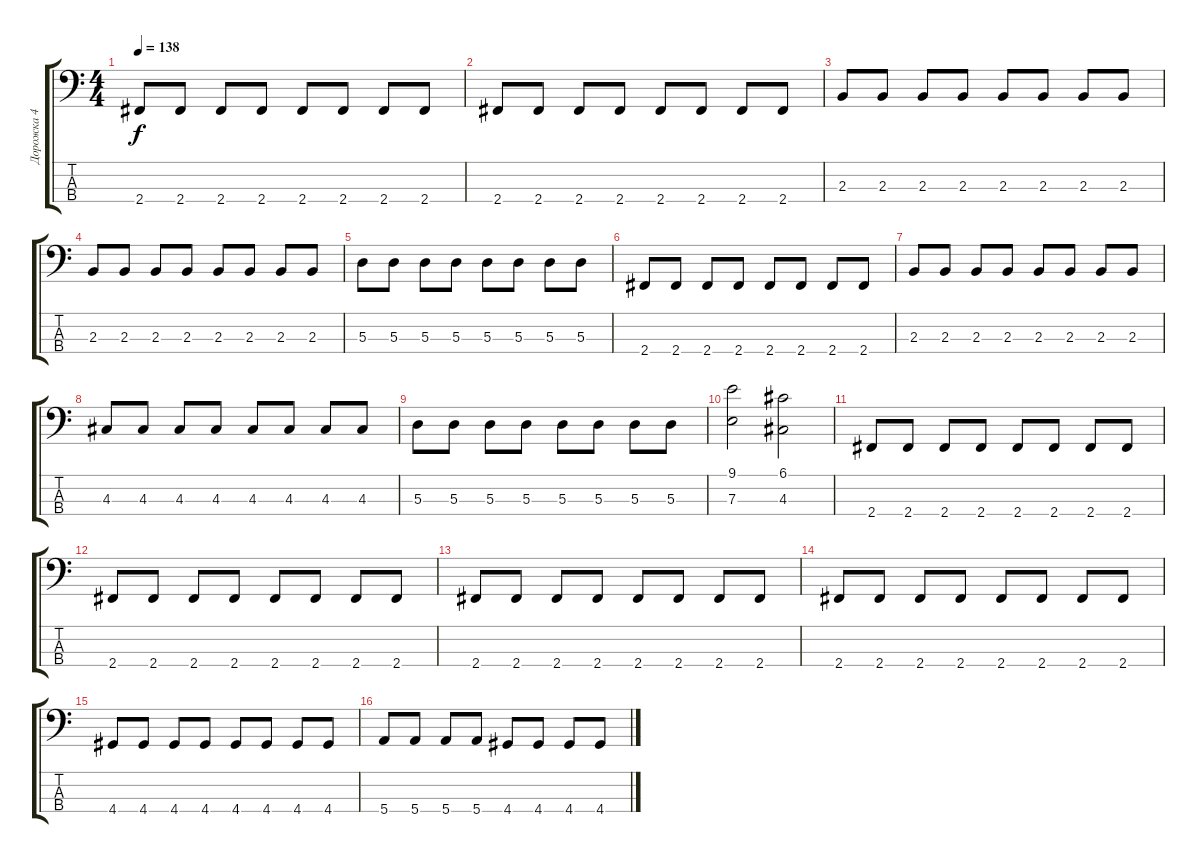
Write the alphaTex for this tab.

\track ("Дорожка 4" "Дорожка 4") {instrument electricbasspick}
\staff {score tabs}
\tuning (G2 D2 A1 E1) {hide}
\ts (4 4)
\tempo 138
\clef f4
\ks c
2.4.8{dy f} 2.4.8 2.4.8 2.4.8 2.4.8 2.4.8 2.4.8 2.4.8 |
2.4.8 2.4.8 2.4.8 2.4.8 2.4.8 2.4.8 2.4.8 2.4.8 |
2.3.8 2.3.8 2.3.8 2.3.8 2.3.8 2.3.8 2.3.8 2.3.8 |
2.3.8 2.3.8 2.3.8 2.3.8 2.3.8 2.3.8 2.3.8 2.3.8 |
5.3.8 5.3.8 5.3.8 5.3.8 5.3.8 5.3.8 5.3.8 5.3.8 |
2.4.8 2.4.8 2.4.8 2.4.8 2.4.8 2.4.8 2.4.8 2.4.8 |
2.3.8 2.3.8 2.3.8 2.3.8 2.3.8 2.3.8 2.3.8 2.3.8 |
4.3.8 4.3.8 4.3.8 4.3.8 4.3.8 4.3.8 4.3.8 4.3.8 |
5.3.8 5.3.8 5.3.8 5.3.8 5.3.8 5.3.8 5.3.8 5.3.8 |
(9.1 7.3).2 (6.1 4.3).2 |
2.4.8 2.4.8 2.4.8 2.4.8 2.4.8 2.4.8 2.4.8 2.4.8 |
2.4.8 2.4.8 2.4.8 2.4.8 2.4.8 2.4.8 2.4.8 2.4.8 |
2.4.8 2.4.8 2.4.8 2.4.8 2.4.8 2.4.8 2.4.8 2.4.8 |
2.4.8 2.4.8 2.4.8 2.4.8 2.4.8 2.4.8 2.4.8 2.4.8 |
4.4.8 4.4.8 4.4.8 4.4.8 4.4.8 4.4.8 4.4.8 4.4.8 |
5.4.8 5.4.8 5.4.8 5.4.8 4.4.8 4.4.8 4.4.8 4.4.8
